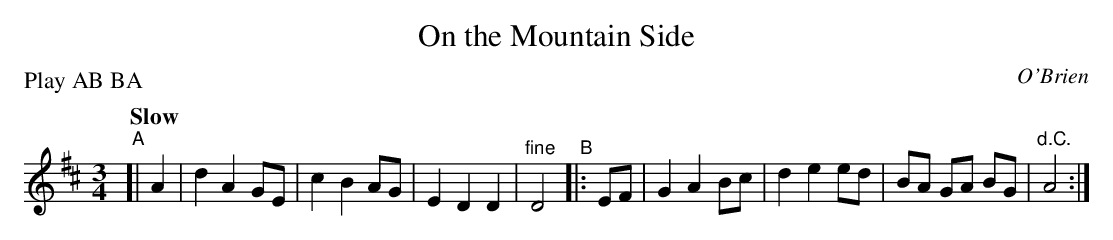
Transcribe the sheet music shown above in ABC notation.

X:1
T: On the Mountain Side
O: O'Brien
P: Play AB BA
Q: "Slow"
M: 3/4
L: 1/8
K: D
"^A"[| A2 | d2 A2 GE | c2 B2 AG | E2 D2 D2 | "^fine"D4 \
"^B"|: EF | G2 A2 Bc | d2 e2 ed | BA GA BG | "^d.C."A4 :|
